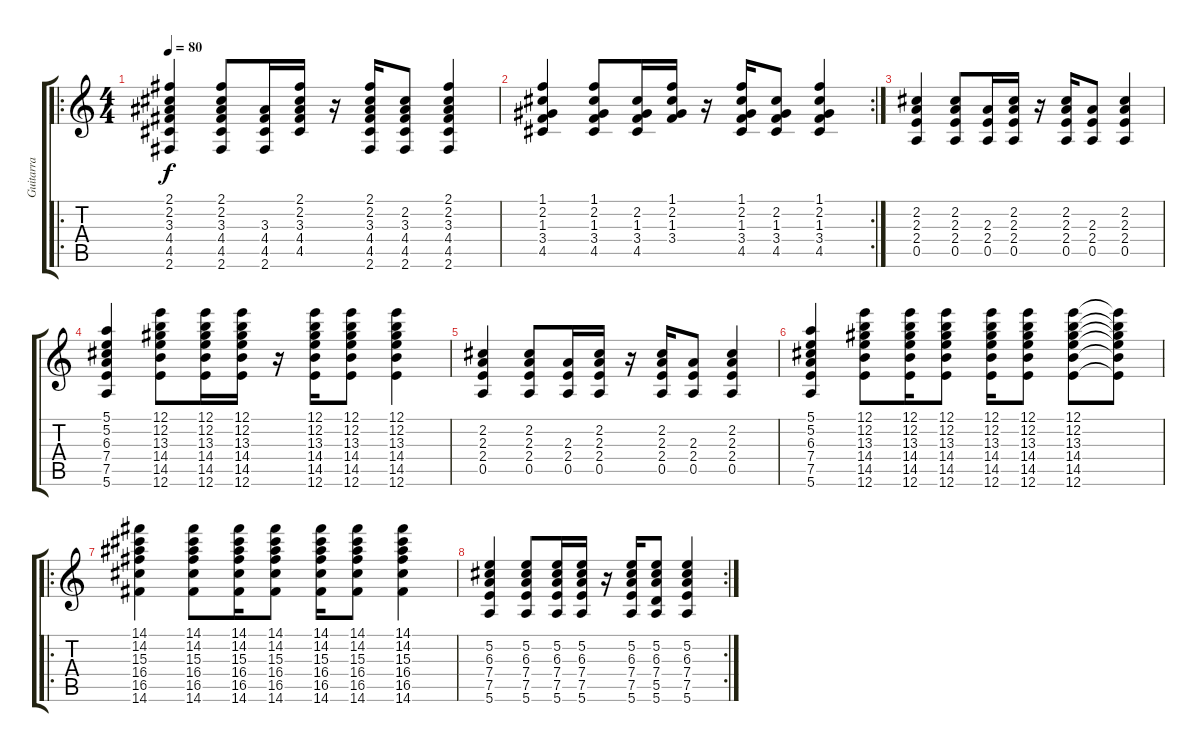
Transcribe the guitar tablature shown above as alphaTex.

\track ("Guitarra" "Guitarra") {instrument electricguitarjazz}
\staff {score tabs}
\tuning (E4 B3 G3 D3 A2 E2) {hide}
\ro
\ts (4 4)
\tempo 80
\clef g2
\ks c
(2.1 2.2 3.3 4.4 4.5 2.6).4{dy f} (2.1 2.2 3.3 4.4 4.5 2.6).8 (3.3 4.4 4.5 2.6).16 (2.1 2.2 3.3 4.4 4.5).16 r.16 (2.1 2.2 3.3 4.4 4.5 2.6).16 (2.2 3.3 4.4 4.5 2.6).8 (2.1 2.2 3.3 4.4 4.5 2.6).4 |
\rc 2
(1.1 2.2 1.3 3.4 4.5).4 (1.1 2.2 1.3 3.4 4.5).8 (2.2 1.3 3.4 4.5).16 (1.1 2.2 1.3 3.4).16 r.16 (1.1 2.2 1.3 3.4 4.5).16 (2.2 1.3 3.4 4.5).8 (1.1 2.2 1.3 3.4 4.5).4 |
(2.2 2.3 2.4 0.5).4 (2.2 2.3 2.4 0.5).8 (2.3 2.4 0.5).16 (2.2 2.3 2.4 0.5).16 r.16 (2.2 2.3 2.4 0.5).16 (2.3 2.4 0.5).8 (2.2 2.3 2.4 0.5).4 |
(5.1 5.2 6.3 7.4 7.5 5.6).4 (12.1 12.2 13.3 14.4 14.5 12.6).8 (12.1 12.2 13.3 14.4 14.5 12.6).16 (12.1 12.2 13.3 14.4 14.5 12.6).16 r.16 (12.1 12.2 13.3 14.4 14.5 12.6).16 (12.1 12.2 13.3 14.4 14.5 12.6).8 (12.1 12.2 13.3 14.4 14.5 12.6).4 |
(2.2 2.3 2.4 0.5).4 (2.2 2.3 2.4 0.5).8 (2.3 2.4 0.5).16 (2.2 2.3 2.4 0.5).16 r.16 (2.2 2.3 2.4 0.5).16 (2.3 2.4 0.5).8 (2.2 2.3 2.4 0.5).4 |
(5.1 5.2 6.3 7.4 7.5 5.6).4 (12.1 12.2 13.3 14.4 14.5 12.6).8 (12.1 12.2 13.3 14.4 14.5 12.6).16 (12.1 12.2 13.3 14.4 14.5 12.6).8 (12.1 12.2 13.3 14.4 14.5 12.6).16 (12.1 12.2 13.3 14.4 14.5 12.6).8 (12.1 12.2 13.3 14.4 14.5 12.6).8 (12.1{t} 12.2{t} 13.3{t} 14.4{t} 14.5{t} 12.6{t}).8 |
\ro
(14.1 14.2 15.3 16.4 16.5 14.6).4 (14.1 14.2 15.3 16.4 16.5 14.6).8 (14.1 14.2 15.3 16.4 16.5 14.6).16 (14.1 14.2 15.3 16.4 16.5 14.6).8 (14.1 14.2 15.3 16.4 16.5 14.6).16 (14.1 14.2 15.3 16.4 16.5 14.6).8 (14.1 14.2 15.3 16.4 16.5 14.6).4 |
\rc 2
(5.2 6.3 7.4 7.5 5.6).4 (5.2 6.3 7.4 7.5 5.6).8 (5.2 6.3 7.4 7.5 5.6).16 (5.2 6.3 7.4 7.5 5.6).16 r.16 (5.2 6.3 7.4 7.5 5.6).16 (5.2 6.3 7.4 5.5 5.6).8 (5.2 6.3 7.4 7.5 5.6).4
